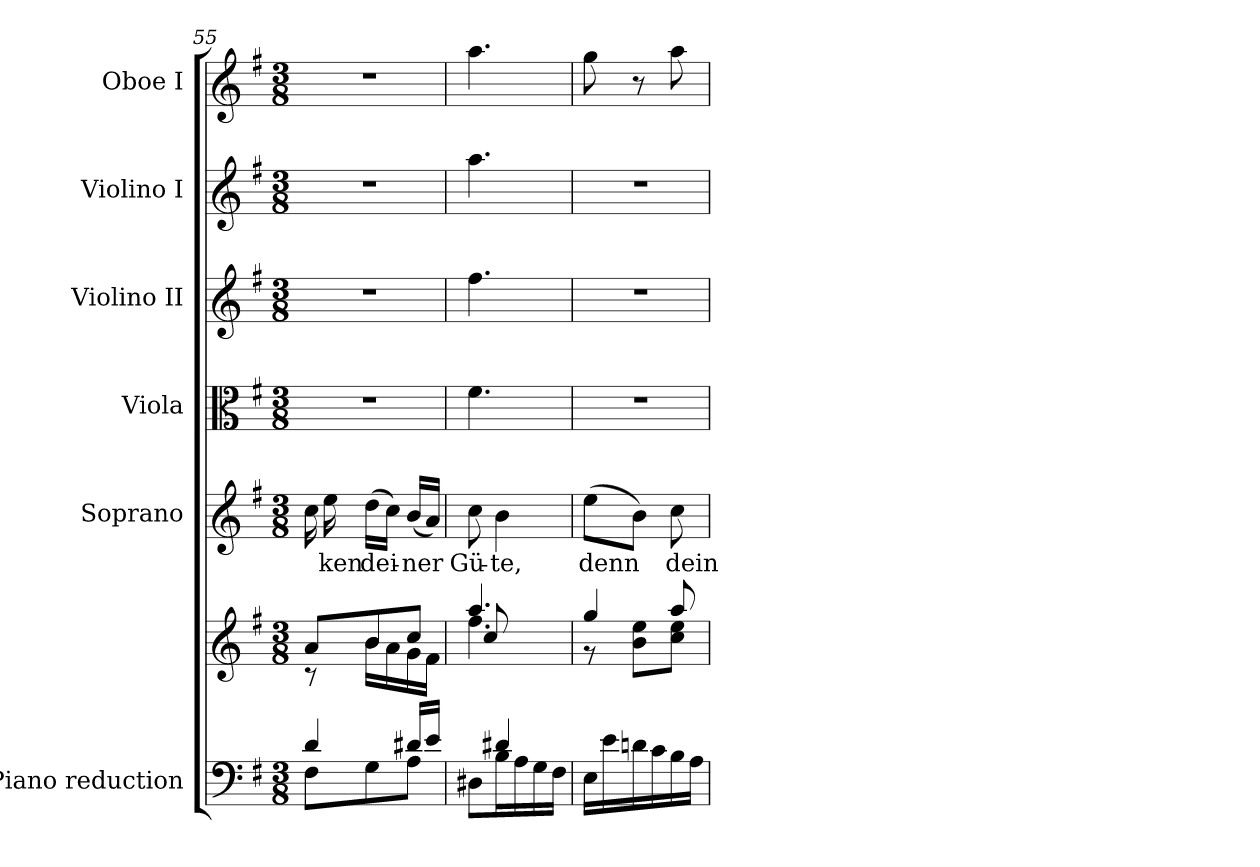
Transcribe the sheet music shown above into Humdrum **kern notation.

**kern	**kern	**kern	**text	**kern	**kern	**kern	**kern
*part6	*part6	*part5	*part5	*part4	*part3	*part2	*part1
*staff7	*staff6	*staff5	*staff5	*staff4	*staff3	*staff2	*staff1
*I"Piano reduction	*	*I"Soprano	*	*I"Viola	*I"Violino II	*I"Violino I	*I"Oboe I
*I'Pno	*	*	*	*I'Vla	*I'Vln	*I'Vln	*I'Ob
*clefF4	*clefG2	*clefG2	*	*clefC3	*clefG2	*clefG2	*clefG2
*k[f#]	*k[f#]	*k[f#]	*	*k[f#]	*k[f#]	*k[f#]	*k[f#]
*M3/8	*M3/8	*M3/8	*	*M3/8	*M3/8	*M3/8	*M3/8
=55	=55	=55	=55	=55	=55	=55	=55
*^	*^	*	*	*	*	*	*
4d/	8F#\L	8a/L	8r	16cc\	.	4.r	4.r	4.r	4.r
!	!	!	!	!	!LO:LY:b	!	!	!	!
.	.	.	.	16ee\	-ken	.	.	.	.
!	!	!	!	!	!LO:LY:b	!	!	!	!
.	8G\	8b/	16b\LL	(16dd\LL	dei-	.	.	.	.
.	.	.	16a\	16cc\JJ)	.	.	.	.	.
!	!	!	!	!	!LO:LY:b	!	!	!	!
16d#X/LL	8A\J	8cc/J	16g\	(16b/LL	-ner	.	.	.	.
16e/JJ	.	.	16f#\JJ	16a/JJ)	.	.	.	.	.
=56	=56	=56	=56	=56	=56	=56	=56	=56	=56
*	*	*	*^	*	*	*	*	*	*
!	!	!	!	!	!	!LO:LY:b	!	!	!	!
8ryy	8D#X\L	4.aa/	4.ff#\	8cc/	8cc\	Gü-	4.f#\	4.ff#\	4.aa\	4.aa\
!	!	!	!	!	!	!LO:LY:b	!	!	!	!
4d#X/	16B\L	.	.	4ryy	4b\	-te,	.	.	.	.
.	16A\	.	.	.	.	.	.	.	.	.
.	16G\	.	.	.	.	.	.	.	.	.
.	16F#\JJ	.	.	.	.	.	.	.	.	.
*	*	*	*v	*v	*	*	*	*	*	*
!!LO:LB:g=z
=57	=57	=57	=57	=57	=57	=57	=57	=57	=57
!	!	!	!	!	!LO:LY:b	!	!	!	!
*v	*v	*	*	*	*	*	*	*	*
16E\LL	4gg/	8r	(8ee\L	denn	4.r	4.r	4.r	8gg\
16e\	.	.	.	.	.	.	.	.
16dn\	.	8b\ 8ee\L	8b\J)	.	.	.	.	8r
16c\	.	.	.	.	.	.	.	.
!	!	!	!	!LO:LY:b	!	!	!	!
16B\	8aa/	8cc\ 8ee\J	8cc\	dein	.	.	.	8aa\
16A\JJ	.	.	.	.	.	.	.	.
*	*v	*v	*	*	*	*	*	*
=	=	=	=	=	=	=	=
*-	*-	*-	*-	*-	*-	*-	*-
